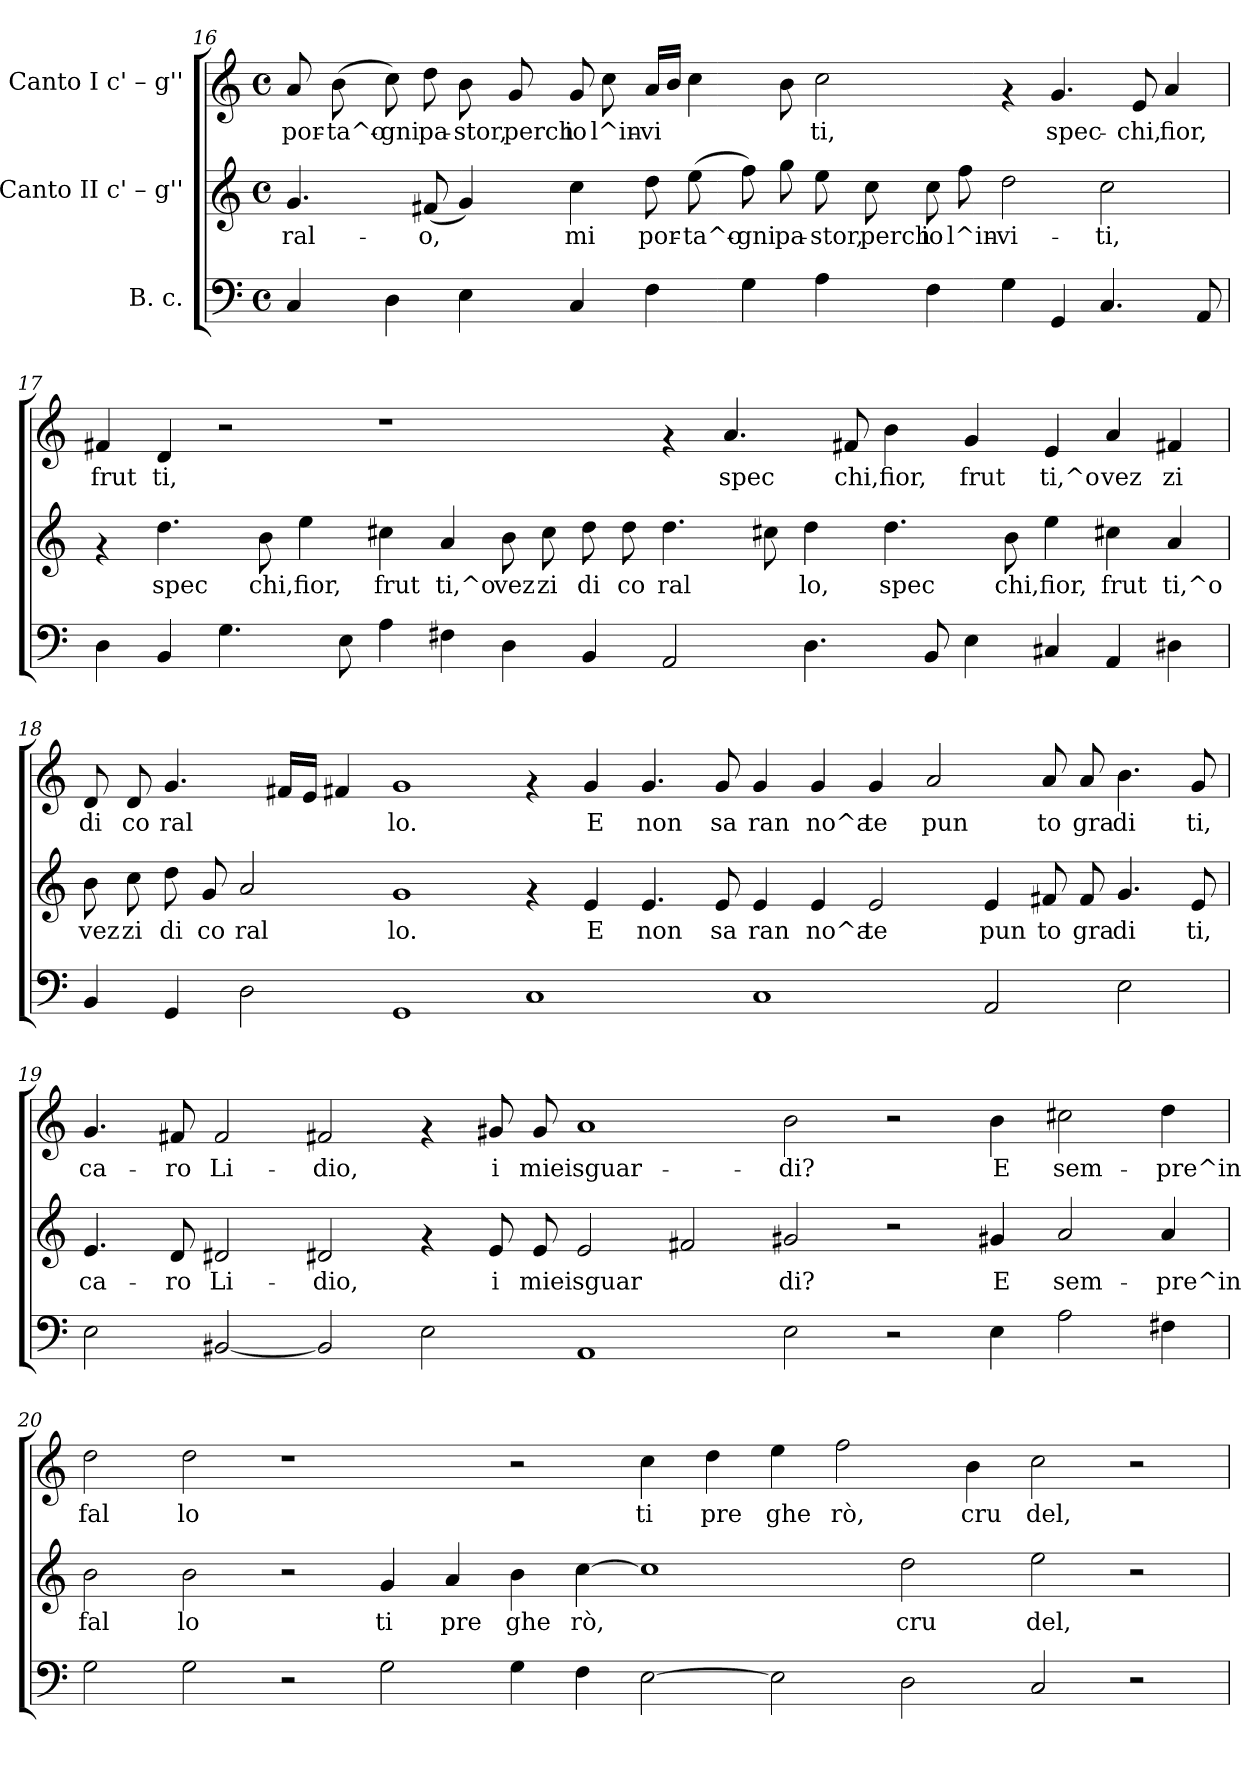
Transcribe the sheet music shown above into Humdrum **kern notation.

**kern	**kern	**text	**kern	**text
*part3	*part2	*part2	*part1	*part1
*staff3	*staff2	*staff2	*staff1	*staff1
*I"B. c.	*I"Canto II  c' – g''	*	*I"Canto I  c' – g''	*
!!LO:LB:g=z
*clefF4	*clefG2	*	*clefG2	*
*k[]	*k[]	*	*k[]	*
*C:	*C:	*	*C:	*
*M4/4	*M4/4	*	*M4/4	*
*met(c)	*met(c)	*	*met(c)	*
=16	=16	=16	=16	=16
!	!	!LO:LY:b:cj	!	!LO:LY:b:rj
4C/	4.g/	-ral-	8a/	por-
!	!	!	!	!LO:LY:b:rj
.	.	.	(<8b\	-ta^o-
!	!	!	!	!LO:LY:b:rj
4D\	.	.	8cc\)	-gni
!	!	!LO:LY:b:cj	!	!LO:LY:b:rj
.	(<8f#X/	-o,	8dd\	pa-
!	!	!LO:LY:b:cj	!	!LO:LY:b:rj
4E\	4g/)	.	8b\	-stor,
!	!	!	!	!LO:LY:b:rj
.	.	.	8g/	perch
!	!	!LO:LY:b:cj	!	!LO:LY:b:rj
4C/	4cc\	mi	8g/	io
!	!	!	!	!LO:LY:b:rj
.	.	.	8cc\	l^in-
!	!	!LO:LY:b:cj	!	!LO:LY:b:rj
4F\	8dd\	por-	16a/L	-vi-
!	!	!	!	!LO:LY:b:rj
.	.	.	16b/J	--
!	!	!LO:LY:b:cj	!	!LO:LY:b:rj
.	(<8ee\	-ta^o-	4cc\	--
!	!	!LO:LY:b:cj	!	!
4G\	8ff\)	-gni	.	.
!	!	!LO:LY:b:cj	!	!LO:LY:b:rj
.	8gg\	pa-	8b\	--
!	!	!LO:LY:b:cj	!	!LO:LY:b:rj
4A\	8ee\	-stor,	2cc\	-ti,
!	!	!LO:LY:b:cj	!	!
.	8cc\	perch	.	.
!	!	!LO:LY:b:cj	!	!
4F\	8cc\	io	.	.
!	!	!LO:LY:b:cj	!	!
.	8ff\	l^in-	.	.
!	!	!LO:LY:b:cj	!	!
4G\	2dd\	-vi-	4rf	.
!	!	!	!	!LO:LY:b:rj
4GG/	.	.	4.g/	spec-
!	!	!LO:LY:b:cj	!	!
4.C/	2cc\	-ti,	.	.
!	!	!	!	!LO:LY:b:rj
.	.	.	8e/	-chi,
!	!	!	!	!LO:LY:b:rj
.	.	.	4a/	fior,
8AA/	.	.	.	.
!!LO:PB:g=z
=17	=17	=17	=17	=17
!	!	!	!	!LO:LY:b:rj
4D\	4rf	.	4f#X/	frut
!	!	!LO:LY:b:cj	!	!LO:LY:b:rj
4BB/	4.dd\	spec	4d/	ti,
4.G\	.	.	2r	.
!	!	!LO:LY:b:cj	!	!
.	8b\	chi,	.	.
!	!	!LO:LY:b:cj	!	!
.	4ee\	fior,	.	.
8E\	.	.	.	.
!	!	!LO:LY:b:cj	!	!
4A\	4cc#X\	frut	1r	.
!	!	!LO:LY:b:cj	!	!
4F#X\	4a/	ti,^o	.	.
!	!	!LO:LY:b:cj	!	!
4D\	8b\	vez	.	.
!	!	!LO:LY:b:cj	!	!
.	8cc#\	zi	.	.
!	!	!LO:LY:b:cj	!	!
4BB/	8dd\	di	.	.
!	!	!LO:LY:b:cj	!	!
.	8dd\	co	.	.
!	!	!LO:LY:b:cj	!	!
2AA/	4.dd\	ral	4rf	.
!	!	!	!	!LO:LY:b:rj
.	.	.	4.a/	spec
!	!	!LO:LY:b:cj	!	!
.	8cc#X\	.	.	.
!	!	!LO:LY:b:cj	!	!
4.D\	4dd\	lo,	.	.
!	!	!	!	!LO:LY:b:rj
.	.	.	8f#X/	chi,
!	!	!LO:LY:b:cj	!	!LO:LY:b:rj
.	4.dd\	spec	4b\	fior,
8BB/	.	.	.	.
!	!	!	!	!LO:LY:b:rj
4E\	.	.	4g/	frut
!	!	!LO:LY:b:cj	!	!
.	8b\	chi,	.	.
!	!	!LO:LY:b:cj	!	!LO:LY:b:rj
4C#X/	4ee\	fior,	4e/	ti,^o
!	!	!LO:LY:b:cj	!	!LO:LY:b:rj
4AA/	4cc#X\	frut	4a/	vez
!	!	!LO:LY:b:cj	!	!LO:LY:b:rj
4D#\	4a/	ti,^o	4f#X/	zi
!!LO:PB:g=z
=18	=18	=18	=18	=18
!	!	!LO:LY:b:cj	!	!LO:LY:b:rj
4BB/	8b\	vez	8d/	di
!	!	!LO:LY:b:cj	!	!LO:LY:b:rj
.	8cc\	zi	8d/	co
!	!	!LO:LY:b:cj	!	!LO:LY:b:rj
4GG/	8dd\	di	4.g/	ral
!	!	!LO:LY:b:cj	!	!
.	8g/	co	.	.
!	!	!LO:LY:b:cj	!	!
2D\	2a/	ral	.	.
!	!	!	!	!LO:LY:b:rj
.	.	.	16f#/L	.
!	!	!	!	!LO:LY:b:rj
.	.	.	16e/J	.
!	!	!	!	!LO:LY:b:rj
.	.	.	4f#X/	.
!	!	!LO:LY:b:cj	!	!LO:LY:b:rj
1GG	1g	lo.	1g	lo.
1C	4rf	.	4rf	.
!	!	!LO:LY:b:cj	!	!LO:LY:b:rj
.	4e/	E	4g/	E
!	!	!LO:LY:b:cj	!	!LO:LY:b:rj
.	4.e/	non	4.g/	non
!	!	!LO:LY:b:cj	!	!LO:LY:b:rj
.	8e/	sa	8g/	sa
!	!	!LO:LY:b:cj	!	!LO:LY:b:rj
1C	4e/	ran	4g/	ran
!	!	!LO:LY:b:cj	!	!LO:LY:b:rj
.	4e/	no^a	4g/	no^a
!	!	!LO:LY:b:cj	!	!LO:LY:b:rj
.	2e/	te	4g/	te
!	!	!	!	!LO:LY:b:rj
.	.	.	2a/	pun
!	!	!LO:LY:b:cj	!	!
2AA/	4e/	pun	.	.
!	!	!LO:LY:b:cj	!	!LO:LY:b:rj
.	8f#X/	to	8a/	to
!	!	!LO:LY:b:cj	!	!LO:LY:b:rj
.	8f#/	gra	8a/	gra
!	!	!LO:LY:b:cj	!	!LO:LY:b:rj
2E\	4.g/	di	4.b\	di
!	!	!LO:LY:b:cj	!	!LO:LY:b:rj
.	8e/	ti,	8g/	ti,
!!LO:LB:g=z
=19	=19	=19	=19	=19
!	!	!LO:LY:b:cj	!	!LO:LY:b:rj
2E\	4.e/	ca-	4.g/	ca-
!	!	!LO:LY:b:cj	!	!LO:LY:b:rj
.	8d/	-ro	8f#X/	-ro
!	!	!LO:LY:b:cj	!	!LO:LY:b:rj
[<2BB#/	2d#X/	Li-	2f#/	Li-
!	!	!LO:LY:b:cj	!	!LO:LY:b:rj
2BB#/]	2d#X/	-dio,	2f#X/	-dio,
2E\	4rf	.	4rf	.
!	!	!LO:LY:b:cj	!	!LO:LY:b:rj
.	8e/	i	8g#X/	i
!	!	!LO:LY:b:cj	!	!LO:LY:b:rj
.	8e/	miei	8g#/	miei
!	!	!LO:LY:b:cj	!	!LO:LY:b:rj
1AA	2e/	sguar-	1a	sguar-
!	!	!LO:LY:b:cj	!	!
.	2f#X/	--	.	.
!	!	!LO:LY:b:cj	!	!LO:LY:b:rj
2E\	2g#X/	-di?	2b\	-di?
2r	2r	.	2r	.
!	!	!LO:LY:b:cj	!	!LO:LY:b:rj
4E\	4g#X/	E	4b\	E
!	!	!LO:LY:b:cj	!	!LO:LY:b:rj
2A\	2a/	sem-	2cc#X\	sem-
!	!	!LO:LY:b:cj	!	!LO:LY:b:rj
4F#X\	4a/	-pre^in	4dd\	-pre^in
!!LO:LB:g=z
=20	=20	=20	=20	=20
!	!	!LO:LY:b:cj	!	!LO:LY:b:rj
2G\	2b\	fal	2dd\	fal
!	!	!LO:LY:b:cj	!	!LO:LY:b:rj
2G\	2b\	lo	2dd\	lo
2r	2r	.	1r	.
!	!	!LO:LY:b:cj	!	!
2G\	4g/	ti	.	.
!	!	!LO:LY:b:cj	!	!
.	4a/	pre	.	.
!	!	!LO:LY:b:cj	!	!
4G\	4b\	ghe	2r	.
!	!	!LO:LY:b:cj	!	!
4F\	[>4cc\	rò,	.	.
!	!	!LO:LY:b:cj	!	!LO:LY:b:rj
[>2E\	1cc]	.	4cc\	ti
!	!	!	!	!LO:LY:b:rj
.	.	.	4dd\	pre
!	!	!	!	!LO:LY:b:rj
2E\]	.	.	4ee\	ghe
!	!	!	!	!LO:LY:b:rj
.	.	.	2ff\	rò,
!	!	!LO:LY:b:cj	!	!
2D\	2dd\	cru	.	.
!	!	!	!	!LO:LY:b:rj
.	.	.	4b\	cru
!	!	!LO:LY:b:cj	!	!LO:LY:b:rj
2C/	2ee\	del,	2cc\	del,
2r	2r	.	2r	.
=	=	=	=	=
*-	*-	*-	*-	*-
